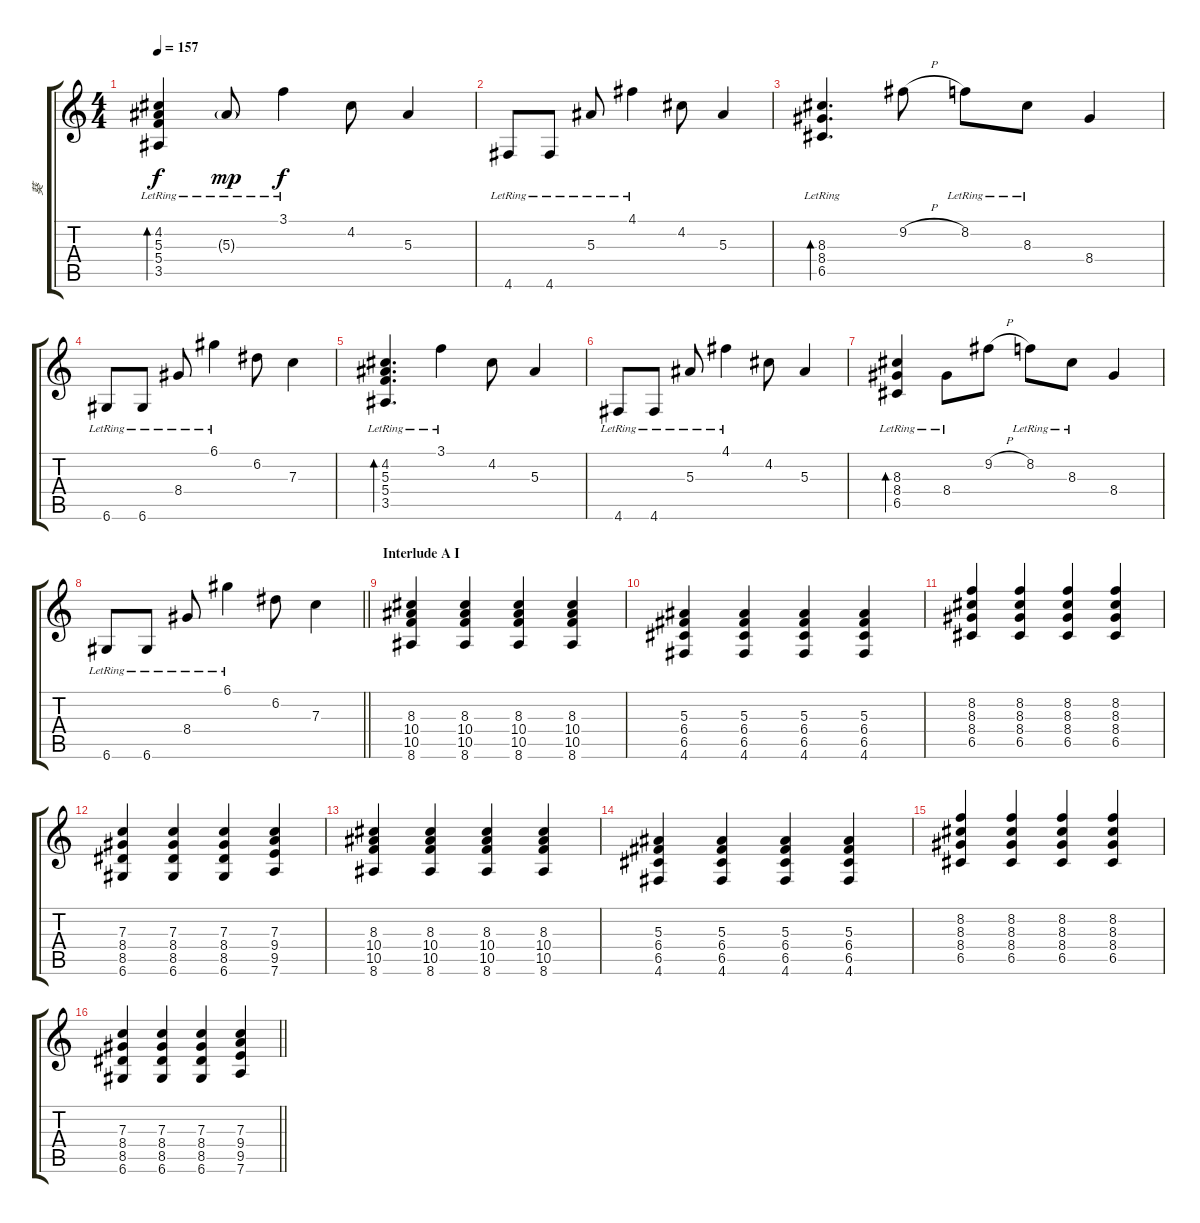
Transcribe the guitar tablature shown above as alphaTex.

\track ("葵" "葵") {instrument overdrivenguitar}
\staff {score tabs}
\tuning (D4 A3 F3 C3 G2 D2) {hide}
\ts (4 4)
\section ("" "")
\tempo 157
\clef g2
\ks c
(4.2{lr} 5.3{lr} 5.4{lr} 3.5{lr}).4{bd 240 dy f} 5.3{g lr}.8{dy mp} 3.1{lr}.4{dy f} 4.2.8 5.3.4 |
4.6{lr}.8 4.6{lr}.8 5.3{lr}.8 4.1{lr}.4 4.2.8 5.3.4 |
(8.3{lr} 8.4{lr} 6.5{lr}).4{d bd 120} 9.2{h}.8 8.2{lr}.8 8.3{lr}.8 8.4.4 |
6.6{lr}.8 6.6{lr}.8 8.4{lr}.8 6.1{lr}.4 6.2.8 7.3.4 |
(4.2{lr} 5.3{lr} 5.4{lr} 3.5{lr}).4{d bd 240} 3.1{lr}.4 4.2.8 5.3.4 |
4.6{lr}.8 4.6{lr}.8 5.3{lr}.8 4.1{lr}.4 4.2.8 5.3.4 |
(8.3{lr} 8.4{lr} 6.5{lr}).4{bd 120} 8.4{lr}.8 9.2{h}.8 8.2{lr}.8 8.3{lr}.8 8.4.4 |
\barLineRight lightlight
6.6{lr}.8 6.6{lr}.8 8.4{lr}.8 6.1{lr}.4 6.2.8 7.3.4 |
\section ("" "Interlude A I")
(8.3 10.4 10.5 8.6).4{volume 12 instrument overdrivenguitar} (8.3 10.4 10.5 8.6).4 (8.3 10.4 10.5 8.6).4 (8.3 10.4 10.5 8.6).4 |
(5.3 6.4 6.5 4.6).4 (5.3 6.4 6.5 4.6).4 (5.3 6.4 6.5 4.6).4 (5.3 6.4 6.5 4.6).4 |
(8.2 8.3 8.4 6.5).4 (8.2 8.3 8.4 6.5).4 (8.2 8.3 8.4 6.5).4 (8.2 8.3 8.4 6.5).4 |
(7.3 8.4 8.5 6.6).4 (7.3 8.4 8.5 6.6).4 (7.3 8.4 8.5 6.6).4 (7.3 9.4 9.5 7.6).4 |
(8.3 10.4 10.5 8.6).4 (8.3 10.4 10.5 8.6).4 (8.3 10.4 10.5 8.6).4 (8.3 10.4 10.5 8.6).4 |
(5.3 6.4 6.5 4.6).4 (5.3 6.4 6.5 4.6).4 (5.3 6.4 6.5 4.6).4 (5.3 6.4 6.5 4.6).4 |
(8.2 8.3 8.4 6.5).4 (8.2 8.3 8.4 6.5).4 (8.2 8.3 8.4 6.5).4 (8.2 8.3 8.4 6.5).4 |
\barLineRight lightlight
(7.3 8.4 8.5 6.6).4 (7.3 8.4 8.5 6.6).4 (7.3 8.4 8.5 6.6).4 (7.3 9.4 9.5 7.6).4
